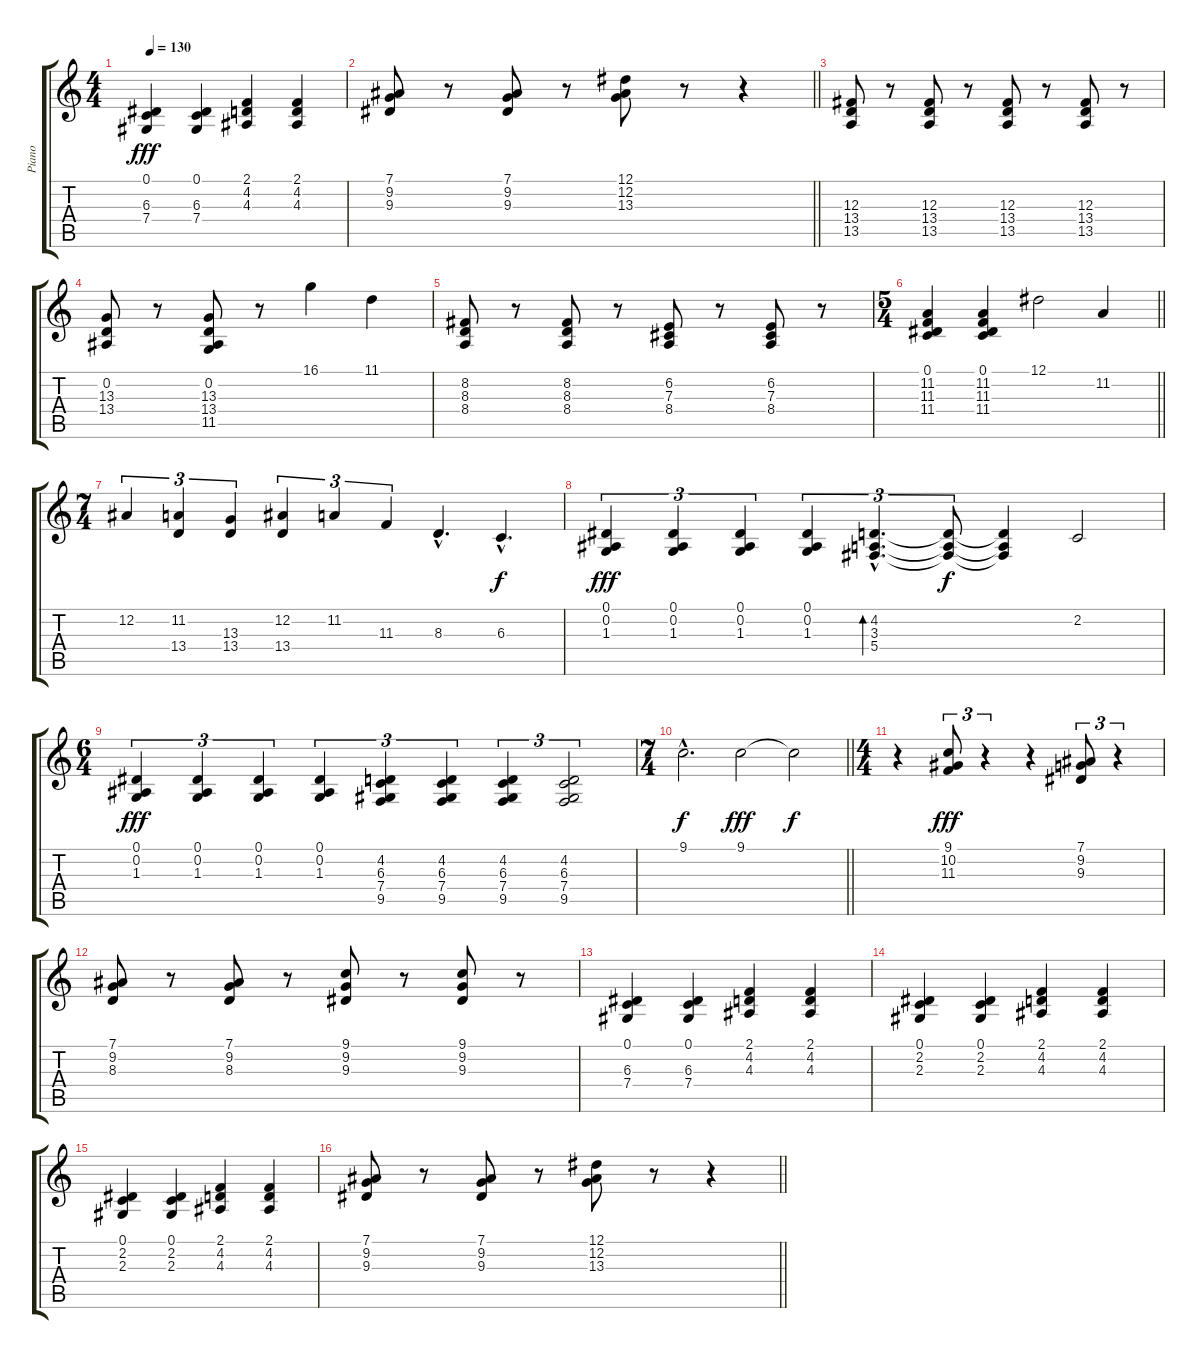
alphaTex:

\track ("Piano" "Piano") {instrument acousticgrandpiano}
\staff {score tabs}
\tuning (Eb4 Bb3 Gb3 Db3 Ab2 Db2) {hide}
\ts (4 4)
\tempo 130
\clef g2
\ks c
(0.1 6.3 7.4).4{dy fff} (0.1 6.3 7.4).4 (2.1 4.2 4.3).4 (2.1 4.2 4.3).4 |
\barLineRight lightlight
(7.1 9.2 9.3).8 r.8 (7.1 9.2 9.3).8 r.8 (12.1 12.2 13.3).8 r.8 r.4 |
(12.3 13.4 13.5).8 r.8 (12.3 13.4 13.5).8 r.8 (12.3 13.4 13.5).8 r.8 (12.3 13.4 13.5).8 r.8 |
(0.2 13.3 13.4).8 r.8 (0.2 13.3 13.4 11.5).8 r.8 16.1.4 11.1.4 |
(8.2 8.3 8.4).8 r.8 (8.2 8.3 8.4).8 r.8 (6.2 7.3 8.4).8 r.8 (6.2 7.3 8.4).8 r.8 |
\ts (5 4)
\barLineRight lightlight
(0.1 11.2 11.3 11.4).4 (0.1 11.2 11.3 11.4).4 12.1.2 11.2.4 |
\ts (7 4)
12.2.4{tu (3 2)} (11.2 13.4).4{tu (3 2)} (13.3 13.4).4{tu (3 2)} (12.2 13.4).4{tu (3 2)} 11.2.4{tu (3 2)} 11.3.4{tu (3 2)} 8.3{hac}.4{d} 6.3{hac}.4{d dy f} |
(0.1 0.2 1.3).4{tu (3 2) dy fff} (0.1 0.2 1.3).4{tu (3 2)} (0.1 0.2 1.3).4{tu (3 2)} (0.1 0.2 1.3).4{tu (3 2)} (4.2{hac} 3.3{hac} 5.4{hac}).4{d tu (3 2) bd 120} (4.2{t} 3.3{t} 5.4{t}).8{tu (3 2) dy f} (4.2{t} 3.3{t} 5.4{t}).4 2.2.2 |
\ts (6 4)
(0.1 0.2 1.3).4{tu (3 2) dy fff} (0.1 0.2 1.3).4{tu (3 2)} (0.1 0.2 1.3).4{tu (3 2)} (0.1 0.2 1.3).4{tu (3 2)} (4.2 6.3 7.4 9.5).4{tu (3 2)} (4.2 6.3 7.4 9.5).4{tu (3 2)} (4.2 6.3 7.4 9.5).4{tu (3 2)} (4.2 6.3 7.4 9.5).2{tu (3 2)} |
\ts (7 4)
\barLineRight lightlight
9.1{hac}.2{d dy f} 9.1.2{dy fff} 9.1{t}.2{dy f} |
\ts (4 4)
r.4 (9.1 10.2 11.3).8{tu (3 2) dy fff} r.4{tu (3 2)} r.4 (7.1 9.2 9.3).8{tu (3 2)} r.4{tu (3 2)} |
(7.1 9.2 8.3).8 r.8 (7.1 9.2 8.3).8 r.8 (9.1 9.2 9.3).8 r.8 (9.1 9.2 9.3).8 r.8 |
(0.1 6.3 7.4).4 (0.1 6.3 7.4).4 (2.1 4.2 4.3).4 (2.1 4.2 4.3).4 |
(0.1 2.2 2.3).4 (0.1 2.2 2.3).4 (2.1 4.2 4.3).4 (2.1 4.2 4.3).4 |
(0.1 2.2 2.3).4 (0.1 2.2 2.3).4 (2.1 4.2 4.3).4 (2.1 4.2 4.3).4 |
\barLineRight lightlight
(7.1 9.2 9.3).8 r.8 (7.1 9.2 9.3).8 r.8 (12.1 12.2 13.3).8 r.8 r.4
